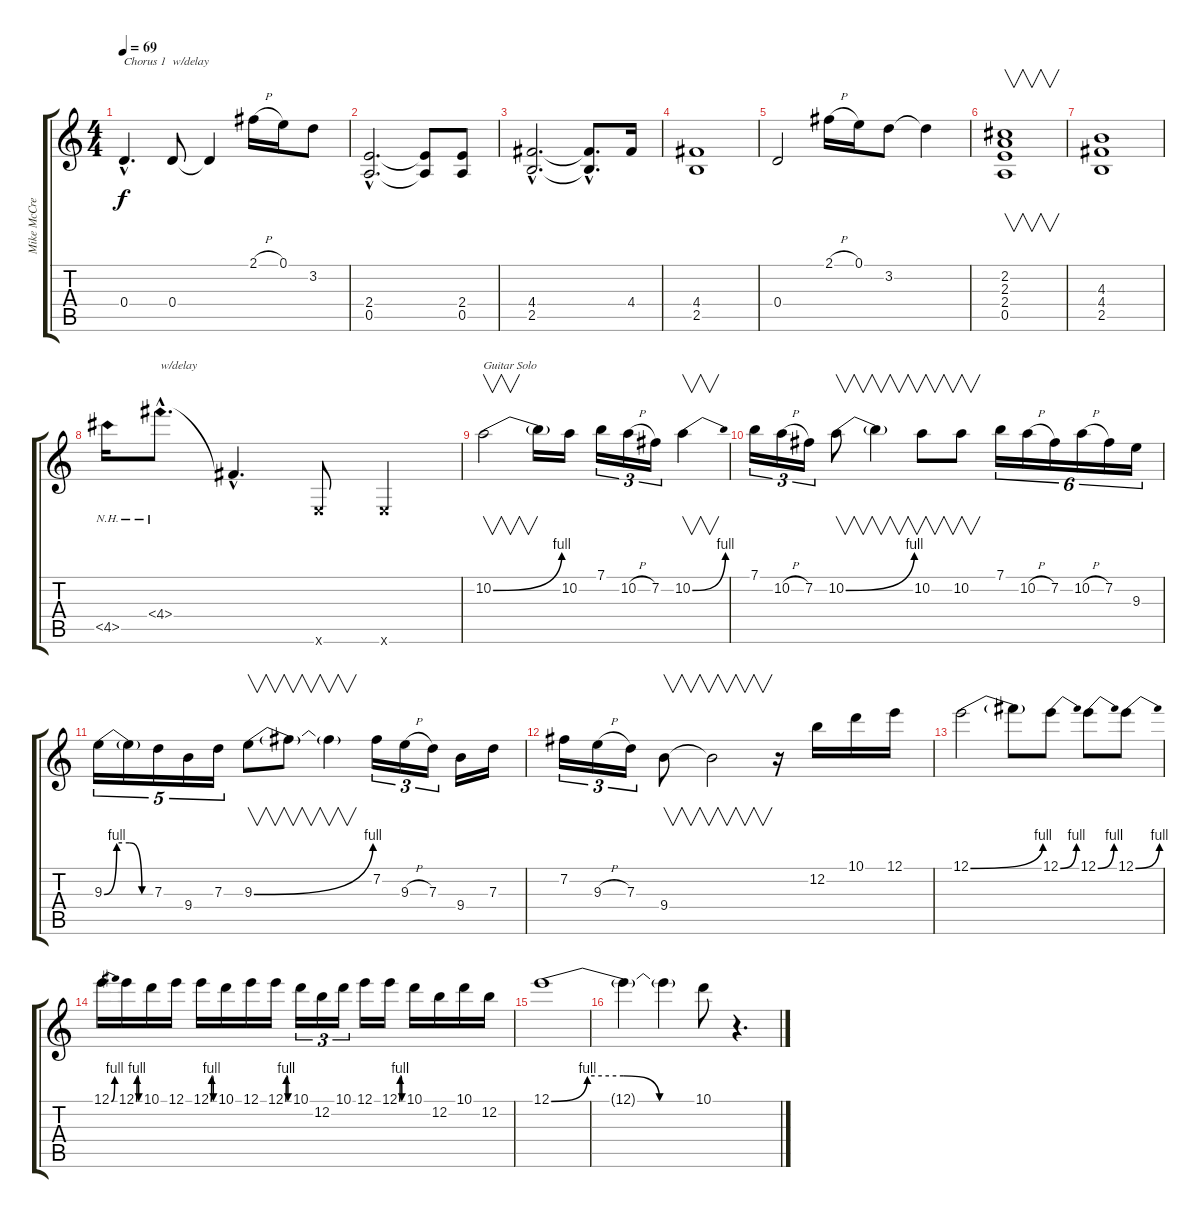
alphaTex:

\track ("Mike McCready" "Mike McCre") {instrument distortionguitar}
\staff {score tabs}
\tuning (E4 B3 G3 D3 A2 E2) {hide}
\ts (4 4)
\tempo 69
\clef g2
\ks c
0.4{hac}.4{d txt "Chorus 1  w/delay" dy f} 0.4.8 0.4{t}.4 2.1{h}.16 0.1.16 3.2.8 |
(2.4{hac} 0.5{hac}).2{d} (2.4{t} 0.5{t}).8 (2.4 0.5).8 |
(4.4{hac} 2.5{hac}).2{d} (4.4{hac t} 2.5{hac t}).8{d} 4.4.16 |
(4.4 2.5).1 |
0.4.2 2.1{h}.16 0.1.16 3.2.8 3.2{t}.4 |
(2.2 2.3 2.4 0.5).1{v} |
(4.3 4.4 2.5).1 |
4.5{nh}.16 4.4{nh hac}.8{d txt "w/delay"} 4.4{hac t}.4{d} 0.6{x}.8 0.6{x}.4 |
10.2{be (bend 0 0 60 4)}.2{v txt "Guitar Solo"} 10.2{t}.16 10.2.16 7.1.16{tu (3 2)} 10.2{h}.16{tu (3 2)} 7.2.16{tu (3 2)} 10.2{be (bend 0 0 60 4)}.4{v} |
7.1.16{tu (3 2)} 10.2{h}.16{tu (3 2)} 7.2.16{tu (3 2)} 10.2{be (bend 0 0 60 4)}.8{v} 10.2{t}.4{v} 10.2.8{v} 10.2.8{v} 7.1.16{tu (6 4)} 10.2{h}.16{tu (6 4)} 7.2.16{tu (6 4)} 10.2{h}.16{tu (6 4)} 7.2.16{tu (6 4)} 9.3.16{tu (6 4)} |
9.3{be (custom 0 0 15 4 30 4 45 0 60 0)}.16{tu (5 4)} 9.3{t}.16{tu (5 4)} 7.3.16{tu (5 4)} 9.4.16{tu (5 4)} 7.3.16{tu (5 4)} 9.3{be (bend 0 0 60 4)}.8{v} 9.3{t}.8{v} 9.3{t}.4{v} 7.2.16{tu (3 2)} 9.3{h}.16{tu (3 2)} 7.3.16{tu (3 2)} 9.4.16 7.3.16 |
7.2.16{tu (3 2)} 9.3{h}.16{tu (3 2)} 7.3.16{tu (3 2)} 9.4.8{v} 9.4{t}.2{v} r.16 12.2.16 10.1.16 12.1.16 |
12.1{be (bend 0 0 60 4)}.2 12.1{t}.8 12.1{be (bend 0 0 60 4)}.8 12.1{be (bend 0 0 60 4)}.8 12.1{be (bend 0 0 60 4)}.8 |
12.1{be (bend 0 0 60 4)}.16 12.1{be (custom 0 0 15 4 30 4 45 0 60 0)}.16 10.1.16 12.1.16 12.1{be (custom 0 0 15 4 30 4 45 0 60 0)}.16 10.1.16 12.1.16 12.1{be (custom 0 0 15 4 30 4 45 0 60 0)}.16 10.1.16{tu (3 2)} 12.2.16{tu (3 2)} 10.1.16{tu (3 2)} 12.1.16 12.1{be (custom 0 0 15 4 30 4 45 0 60 0)}.16 10.1.16 12.2.16 10.1.16 12.2.16 |
12.1{be (custom 0 0 15 4 30 4 45 0 60 0)}.1 |
12.1{t}.4 12.1{t}.4 10.1.8 r.4{d}
